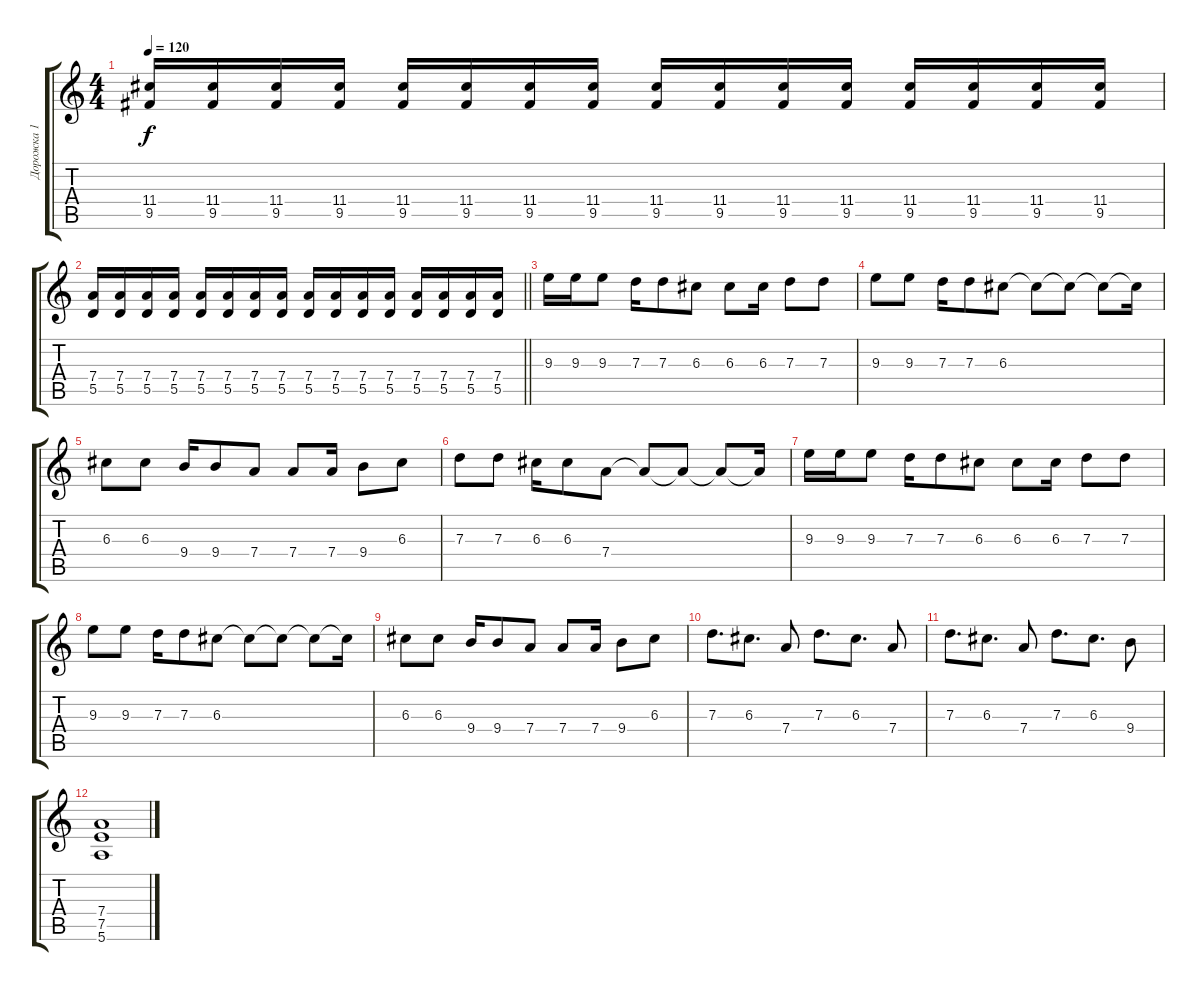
\track ("Дорожка 1" "Дорожка 1") {instrument distortionguitar}
\staff {score tabs}
\tuning (E4 B3 G3 D3 A2 E2) {hide}
\ts (4 4)
\tempo 120
\clef g2
\ks c
(11.4 9.5).16{dy f} (11.4 9.5).16 (11.4 9.5).16 (11.4 9.5).16 (11.4 9.5).16 (11.4 9.5).16 (11.4 9.5).16 (11.4 9.5).16 (11.4 9.5).16 (11.4 9.5).16 (11.4 9.5).16 (11.4 9.5).16 (11.4 9.5).16 (11.4 9.5).16 (11.4 9.5).16 (11.4 9.5).16 |
\barLineRight lightlight
(7.4 5.5).16 (7.4 5.5).16 (7.4 5.5).16 (7.4 5.5).16 (7.4 5.5).16 (7.4 5.5).16 (7.4 5.5).16 (7.4 5.5).16 (7.4 5.5).16 (7.4 5.5).16 (7.4 5.5).16 (7.4 5.5).16 (7.4 5.5).16 (7.4 5.5).16 (7.4 5.5).16 (7.4 5.5).16 |
9.3.16 9.3.16 9.3.8 7.3.16 7.3.8 6.3.8 6.3.8 6.3.16 7.3.8 7.3.8 |
9.3.8 9.3.8 7.3.16 7.3.8 6.3.8 6.3{t}.8 6.3{t}.8 6.3{t}.8 6.3{t}.16 |
6.3.8 6.3.8 9.4.16 9.4.8 7.4.8 7.4.8 7.4.16 9.4.8 6.3.8 |
7.3.8 7.3.8 6.3.16 6.3.8 7.4.8 7.4{t}.8 7.4{t}.8 7.4{t}.8 7.4{t}.16 |
9.3.16 9.3.16 9.3.8 7.3.16 7.3.8 6.3.8 6.3.8 6.3.16 7.3.8 7.3.8 |
9.3.8 9.3.8 7.3.16 7.3.8 6.3.8 6.3{t}.8 6.3{t}.8 6.3{t}.8 6.3{t}.16 |
6.3.8 6.3.8 9.4.16 9.4.8 7.4.8 7.4.8 7.4.16 9.4.8 6.3.8 |
7.3.8{d} 6.3.8{d} 7.4.8 7.3.8{d} 6.3.8{d} 7.4.8 |
7.3.8{d} 6.3.8{d} 7.4.8 7.3.8{d} 6.3.8{d} 9.4.8 |
(7.4 7.5 5.6).1
